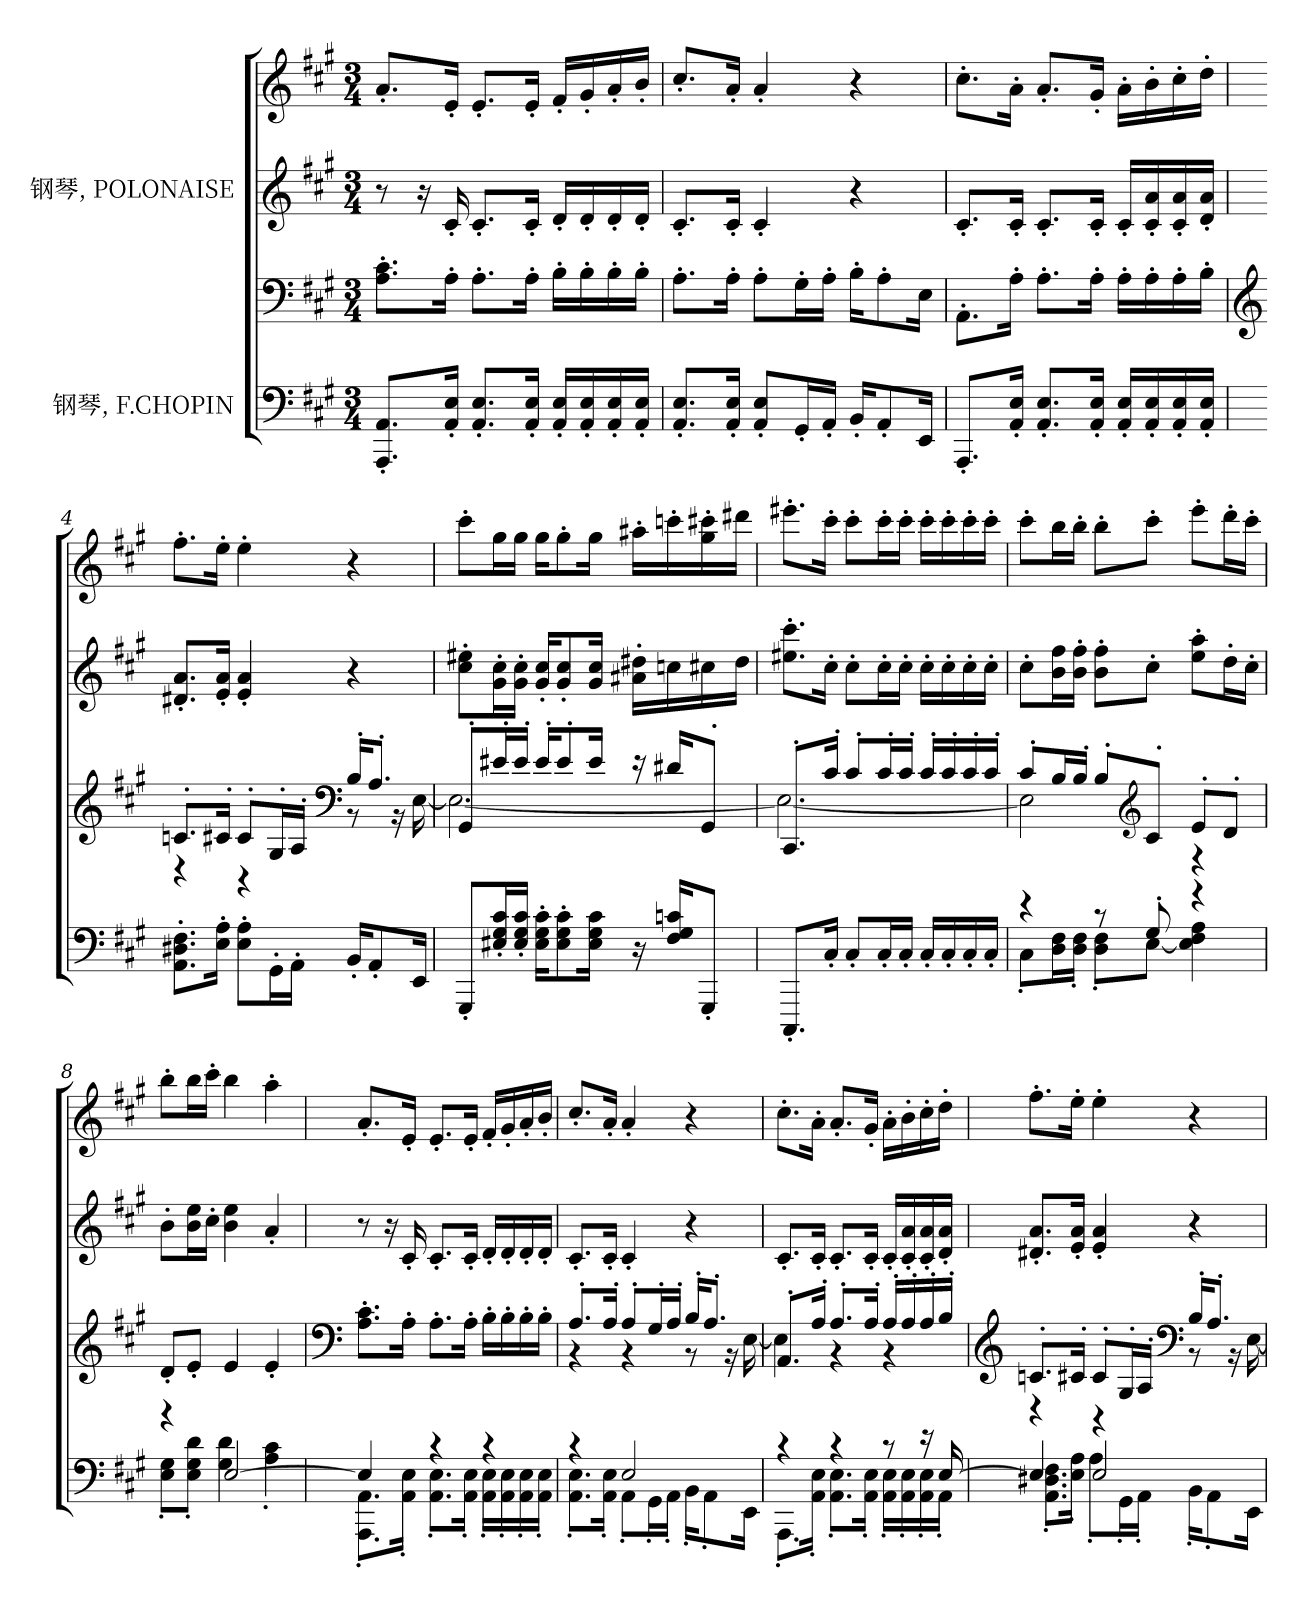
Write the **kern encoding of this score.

**kern	**kern	**kern	**kern
*part2	*part2	*part1	*part1
*staff4	*staff3	*staff2	*staff1
*I"钢琴, F.CHOPIN	*	*I"钢琴, POLONAISE	*
*clefF4	*clefF4	*clefG2	*clefG2
*k[f#c#g#]	*k[f#c#g#]	*k[f#c#g#]	*k[f#c#g#]
*M3/4	*M3/4	*M3/4	*M3/4
*MM100	*MM100	*MM100	*MM100
=1	=1	=1	=1
8.AAA/' 8.AA/'L	8.A\' 8.c#\'L	8r	8.a'/L
.	.	16r	.
16AA/' 16E/'Jk	16A'\Jk	16c#'/	16e'/Jk
8.AA/' 8.E/'L	8.A'\L	8.c#'/L	8.e'/L
16AA/' 16E/'Jk	16A'\Jk	16c#'/Jk	16e'/Jk
16AA/' 16E/'LL	16B'\LL	16d'/LL	16f#'/LL
16AA/' 16E/'	16B'\	16d'/	16g#'/
16AA/' 16E/'	16B'\	16d'/	16a'/
16AA/' 16E/'JJ	16B'\JJ	16d'/JJ	16b'/JJ
=2	=2	=2	=2
8.AA/' 8.E/'L	8.A'\L	8.c#'/L	8.cc#'/L
16AA/' 16E/'Jk	16A'\Jk	16c#'/Jk	16a'/Jk
8AA/' 8E/'L	8A'\L	4c#'/	4a'/
16GG#'/L	16G#'\L	.	.
16AA'/JJ	16A'\JJ	.	.
16BB'/KL	16B'\KL	4r	4r
8AA'/	8A'\	.	.
16EE/Jk	16E\Jk	.	.
=3	=3	=3	=3
8.AAA'/L	8.AA'\L	8.c#'/L	8.cc#'\L
16AA/' 16E/'Jk	16A'\Jk	16c#'/Jk	16a'\Jk
8.AA/' 8.E/'L	8.A'\L	8.c#'/L	8.a'/L
16AA/' 16E/'Jk	16A'\Jk	16c#'/Jk	16g#'/Jk
16AA/' 16E/'LL	16A'\LL	16c#'/LL	16a'\LL
16AA/' 16E/'	16A'\	16c#/' 16a/'	16b'\
16AA/' 16E/'	16A'\	16c#/' 16a/'	16cc#'\
16AA/' 16E/'JJ	16B'\JJ	16d/' 16a/'JJ	16dd'\JJ
!!LO:LB:g=z
=4	=4	=4	=4
*	*clefG2	*	*
*	*^	*	*
8.AA\' 8.D#X\' 8.F#\'L	8.cn'/L	4r	8.d#X/' 8.a/'L	8.ff#'\L
16E\' 16A\'Jk	16c#X'/Jk	.	16e/' 16a/'Jk	16ee'\Jk
8E\' 8A\'L	8c#'/L	4r	4e/' 4a/'	4ee'\
16GG#'\L	16G#'/L	.	.	.
16AA'\JJ	16A'/JJ	.	.	.
*	*clefF4	*	*	*
16BB'/KL	16B'/KL	8r	4r	4r
8AA'/	8.A'/J	.	.	.
.	.	16r	.	.
16EE/Jk	.	[16E\	.	.
=5	=5	=5	=5	=5
8GGG#'/L	8GG#'/L	2.E\_	8cc#\' 8ee#X\'L	8ccc#'\L
16E#X/' 16G#/' 16c#/'L	16e#X'/L	.	16g#\' 16cc#\'L	16gg#\L
16E#/' 16G#/' 16c#/'JJ	16e#'/JJ	.	16g#\' 16cc#\'JJ	16gg#\JJ
16E#\' 16G#\' 16c#\'KL	16e#'/KL	.	16g#/' 16cc#/'KL	16gg#\KL
8E#\' 8G#\' 8c#\'	8e#'/	.	8g#/' 8cc#/'	8gg#'\
16E#\ 16G#\ 16c#\Jk	16e#/Jk	.	16g#/ 16cc#/Jk	16gg#\Jk
16r	16r	.	16a#X\' 16dd#X\'LL	16aa#X'\LL
16F#/ 16G#/ 16cn/KL	16d#X/KL	.	16ccn\	16cccn'\
8GGG#'/J	8GG#'/J	.	16cc#X\	16gg#\' 16ccc#X\'
.	.	.	16dd#\JJ	16ddd#X\JJ
!!LO:LB:g=z
=6	=6	=6	=6	=6
8.CCC#'/L	8.CC#'/L	2.E\_	8.ee#X\' 8.ccc#\'L	8.eee#X'\L
16C#'/Jk	16c#'/Jk	.	16cc#'\Jk	16ccc#'\Jk
8C#'/L	8c#'/L	.	8cc#'\L	8ccc#'\L
16C#'/L	16c#'/L	.	16cc#'\L	16ccc#'\L
16C#'/JJ	16c#'/JJ	.	16cc#'\JJ	16ccc#'\JJ
16C#'/LL	16c#'/LL	.	16cc#'\LL	16ccc#'\LL
16C#'/	16c#'/	.	16cc#'\	16ccc#'\
16C#'/	16c#'/	.	16cc#'\	16ccc#'\
16C#'/JJ	16c#'/JJ	.	16cc#'\JJ	16ccc#'\JJ
=7	=7	=7	=7	=7
*^	*	*	*	*
4r	8C#'\L	8c#'/L	2E\]	8cc#'\L	8ccc#'\L
.	16D\ 16F#\L	16B/L	.	16b\ 16ff#\L	16bb\L
.	16D\' 16F#\'JJ	16B'/JJ	.	16b\' 16ff#\'JJ	16bb'\JJ
8r	8D\' 8F#\'L	8B'/L	.	8b\' 8ff#\'L	8bb'\L
*	*	*clefG2	*	*	*
8G#'/	[8E\J	8c#'/J	.	8cc#'\J	8ccc#'\J
4r	4E\] 4F#\ 4A\	8e'/L	4r	8ee\' 8aa\'L	8eee'\L
.	.	8d'/J	.	16dd'\L	16ddd'\L
.	.	.	.	16cc#'\JJ	16ccc#'\JJ
*	*	*v	*v	*	*
=8	=8	=8	=8	=8
4r	8E\' 8G#\'L	8d'/L	8b'\L	8bb'\L
.	8E\' 8G#\' 8d\'J	8e'/J	16b\ 16ee\L	16bb\L
.	.	.	16cc#'\JJ	16ccc#'\JJ
[2E/	4G#\ 4d\	4e/	4b\ 4ee\	4bb\
.	4A\' 4c#\'	4e'/	4a'/	4aa'\
!!LO:PB:g=z
=9	=9	=9	=9	=9
*	*	*clefF4	*	*
4E/]	8.AAA\' 8.AA\'L	8.A\' 8.c#\'L	8r	8.a'/L
.	.	.	16r	.
.	16AA\' 16E\'Jk	16A'\Jk	16c#'/	16e'/Jk
4r	8.AA\' 8.E\'L	8.A'\L	8.c#'/L	8.e'/L
.	16AA\' 16E\'Jk	16A'\Jk	16c#'/Jk	16e'/Jk
4r	16AA\' 16E\'LL	16B'\LL	16d'/LL	16f#'/LL
.	16AA\' 16E\'	16B'\	16d'/	16g#'/
.	16AA\' 16E\'	16B'\	16d'/	16a'/
.	16AA\' 16E\'JJ	16B'\JJ	16d'/JJ	16b'/JJ
=10	=10	=10	=10	=10
*	*	*^	*	*
4r	8.AA\' 8.E\'L	8.A'/L	4r	8.c#'/L	8.cc#'/L
.	16AA\' 16E\'Jk	16A'/Jk	.	16c#'/Jk	16a'/Jk
2E/	8AA'\L	8A'/L	4r	4c#'/	4a'/
.	16GG#'\L	16G#'/L	.	.	.
.	16AA'\JJ	16A'/JJ	.	.	.
.	16BB'\KL	16B'/KL	8r	4r	4r
.	8AA'\	8.A'/J	.	.	.
.	.	.	16r	.	.
.	16EE\Jk	.	[16E\	.	.
=11	=11	=11	=11	=11	=11
4r	8.AAA'\L	8.AA'/L	4E\]	8.c#'/L	8.cc#'\L
.	16AA\' 16E\'Jk	16A'/Jk	.	16c#'/Jk	16a'\Jk
4r	8.AA\' 8.E\'L	8.A'/L	4r	8.c#'/L	8.a'/L
.	16AA\' 16E\'Jk	16A'/Jk	.	16c#'/Jk	16g#'/Jk
8r	16AA\' 16E\'LL	16A'/LL	4r	16c#'/LL	16a'\LL
.	16AA\' 16E\'	16A'/	.	16c#/' 16a/'	16b'\
16r	16AA\' 16E\'	16A'/	.	16c#/' 16a/'	16cc#'\
[16E/	16AA'\JJ	16B'/JJ	.	16d/' 16a/'JJ	16dd'\JJ
!!LO:LB:g=z
=12	=12	=12	=12	=12	=12
*	*	*clefG2	*	*	*
4E/]	8.AA\' 8.D#X\' 8.F#\'L	8.cn'/L	4r	8.d#X/' 8.a/'L	8.ff#'\L
.	16E\' 16A\'Jk	16c#X'/Jk	.	16e/' 16a/'Jk	16ee'\Jk
2E/	8A'\L	8c#'/L	4r	4e/' 4a/'	4ee'\
.	16GG#'\L	16G#'/L	.	.	.
.	16AA'\JJ	16A'/JJ	.	.	.
*	*	*clefF4	*	*	*
.	16BB'\KL	16B'/KL	8r	4r	4r
.	8AA'\	8.A'/J	.	.	.
.	.	.	16r	.	.
.	16EE\Jk	.	[16E\	.	.
*v	*v	*	*	*	*
*	*v	*v	*	*
=	=	=	=
*-	*-	*-	*-
